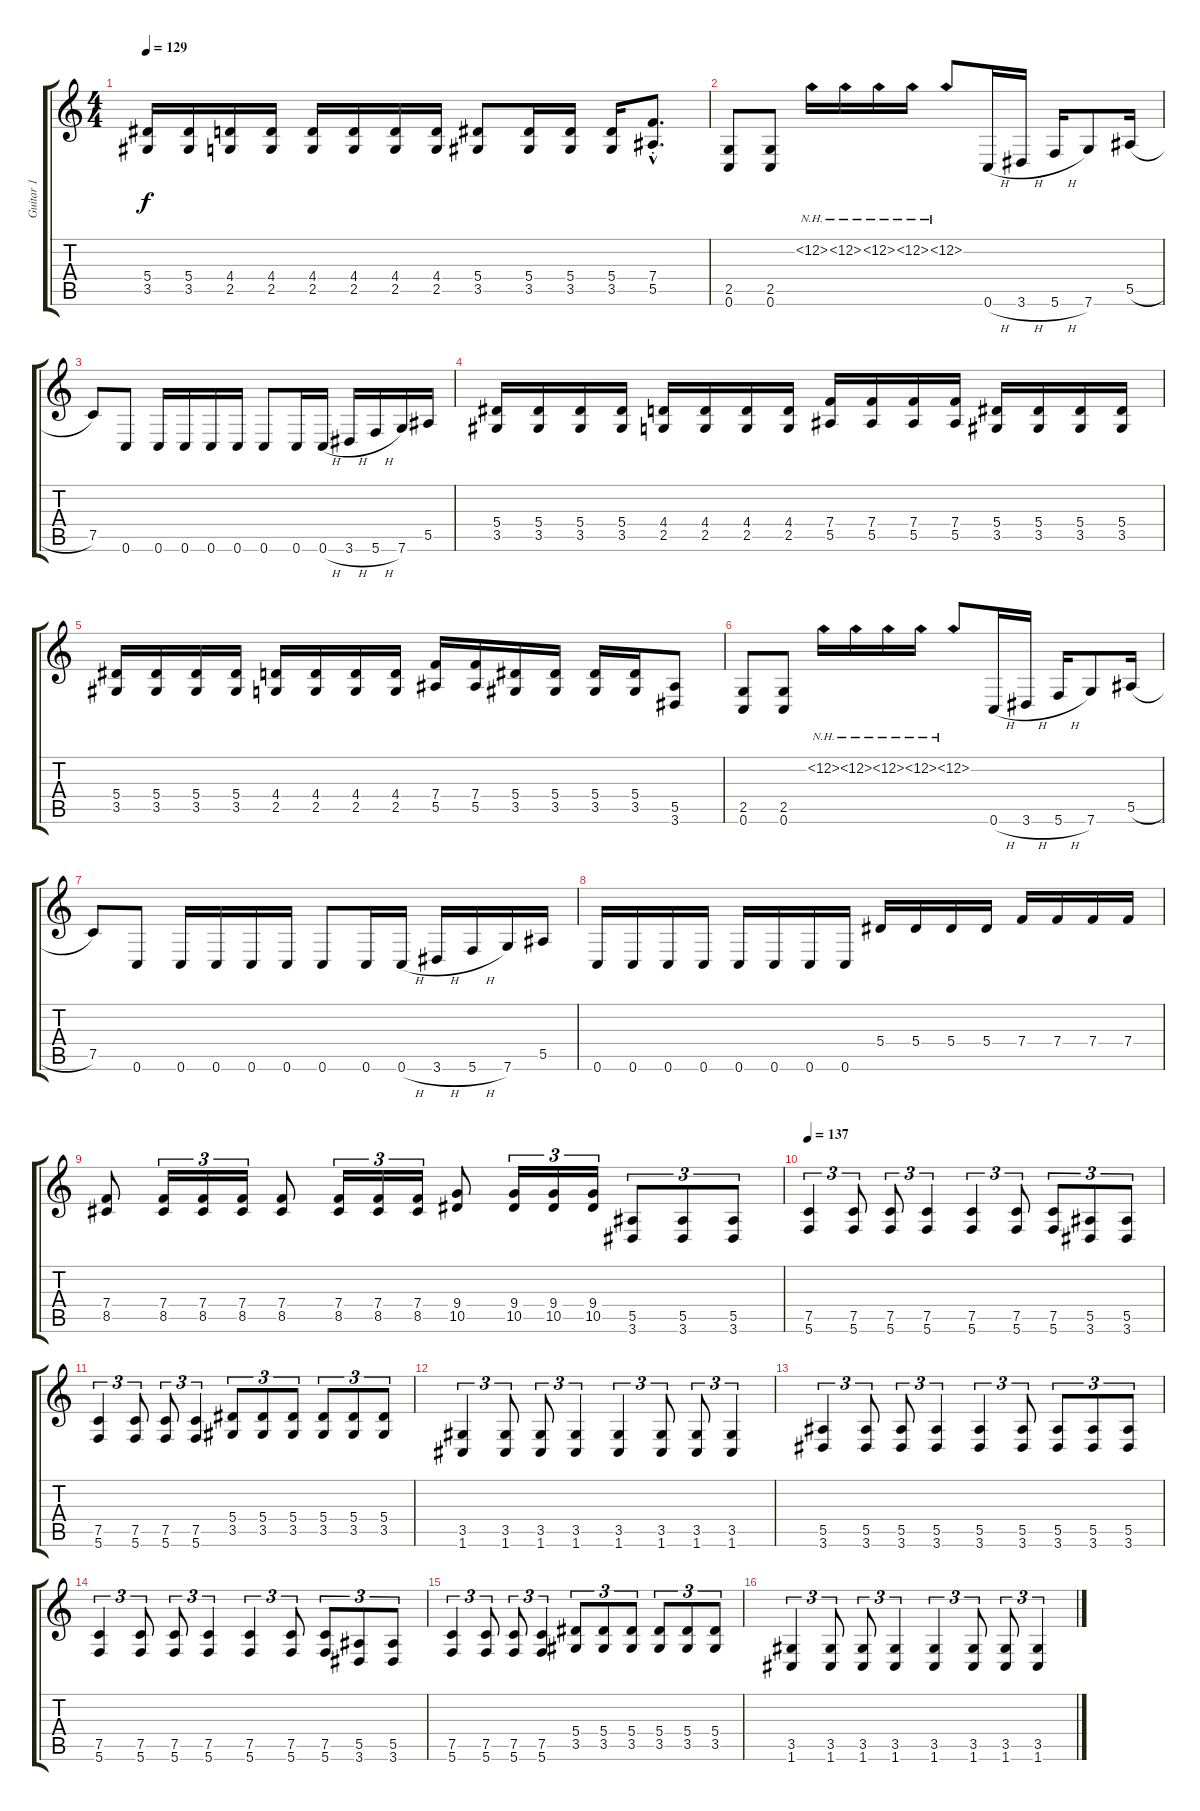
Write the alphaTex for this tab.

\track ("Guitar 1" "Guitar 1") {instrument distortionguitar}
\staff {score tabs}
\tuning (C4 G3 Eb3 Bb2 F2 C2) {hide}
\ts (4 4)
\tempo 129
\clef g2
\ks c
(5.4 3.5).16{dy f} (5.4 3.5).16 (4.4 2.5).16 (4.4 2.5).16 (4.4 2.5).16 (4.4 2.5).16 (4.4 2.5).16 (4.4 2.5).16 (5.4 3.5).8 (5.4 3.5).16 (5.4 3.5).16 (5.4 3.5).16 (7.4{hac st} 5.5{hac st}).8{d} |
\section ("" "")
(2.5 0.6).8 (2.5 0.6).8 12.2{nh}.16 12.2{nh}.16 12.2{nh}.16 12.2{nh}.16 12.2{nh}.8 0.6{h}.16 3.6{h}.16 5.6{h}.16 7.6.8 5.5{h}.16 |
7.5.8 0.6.8 0.6.16 0.6.16 0.6.16 0.6.16 0.6.8 0.6.16 0.6{h}.16 3.6{h}.16 5.6{h}.16 7.6.16 5.5.16 |
(5.4 3.5).16 (5.4 3.5).16 (5.4 3.5).16 (5.4 3.5).16 (4.4 2.5).16 (4.4 2.5).16 (4.4 2.5).16 (4.4 2.5).16 (7.4 5.5).16 (7.4 5.5).16 (7.4 5.5).16 (7.4 5.5).16 (5.4 3.5).16 (5.4 3.5).16 (5.4 3.5).16 (5.4 3.5).16 |
(5.4 3.5).16 (5.4 3.5).16 (5.4 3.5).16 (5.4 3.5).16 (4.4 2.5).16 (4.4 2.5).16 (4.4 2.5).16 (4.4 2.5).16 (7.4 5.5).16 (7.4 5.5).16 (5.4 3.5).16 (5.4 3.5).16 (5.4 3.5).16 (5.4 3.5).16 (5.5 3.6).8 |
(2.5 0.6).8 (2.5 0.6).8 12.2{nh}.16 12.2{nh}.16 12.2{nh}.16 12.2{nh}.16 12.2{nh}.8 0.6{h}.16 3.6{h}.16 5.6{h}.16 7.6.8 5.5{h}.16 |
7.5.8 0.6.8 0.6.16 0.6.16 0.6.16 0.6.16 0.6.8 0.6.16 0.6{h}.16 3.6{h}.16 5.6{h}.16 7.6.16 5.5.16 |
0.6.16 0.6.16 0.6.16 0.6.16 0.6.16 0.6.16 0.6.16 0.6.16 5.4.16 5.4.16 5.4.16 5.4.16 7.4.16 7.4.16 7.4.16 7.4.16 |
(7.4 8.5).8 (7.4 8.5).16{tu (3 2)} (7.4 8.5).16{tu (3 2)} (7.4 8.5).16{tu (3 2)} (7.4 8.5).8 (7.4 8.5).16{tu (3 2)} (7.4 8.5).16{tu (3 2)} (7.4 8.5).16{tu (3 2)} (9.4 10.5).8 (9.4 10.5).16{tu (3 2)} (9.4 10.5).16{tu (3 2)} (9.4 10.5).16{tu (3 2)} (5.5 3.6).8{tu (3 2)} (5.5 3.6).8{tu (3 2)} (5.5 3.6).8{tu (3 2)} |
\section ("" "")
\tempo 137
(7.5 5.6).4{tu (3 2)} (7.5 5.6).8{tu (3 2)} (7.5 5.6).8{tu (3 2)} (7.5 5.6).4{tu (3 2)} (7.5 5.6).4{tu (3 2)} (7.5 5.6).8{tu (3 2)} (7.5 5.6).8{tu (3 2)} (5.5 3.6).8{tu (3 2)} (5.5 3.6).8{tu (3 2)} |
(7.5 5.6).4{tu (3 2)} (7.5 5.6).8{tu (3 2)} (7.5 5.6).8{tu (3 2)} (7.5 5.6).4{tu (3 2)} (5.4 3.5).8{tu (3 2)} (5.4 3.5).8{tu (3 2)} (5.4 3.5).8{tu (3 2)} (5.4 3.5).8{tu (3 2)} (5.4 3.5).8{tu (3 2)} (5.4 3.5).8{tu (3 2)} |
(3.5 1.6).4{tu (3 2)} (3.5 1.6).8{tu (3 2)} (3.5 1.6).8{tu (3 2)} (3.5 1.6).4{tu (3 2)} (3.5 1.6).4{tu (3 2)} (3.5 1.6).8{tu (3 2)} (3.5 1.6).8{tu (3 2)} (3.5 1.6).4{tu (3 2)} |
(5.5 3.6).4{tu (3 2)} (5.5 3.6).8{tu (3 2)} (5.5 3.6).8{tu (3 2)} (5.5 3.6).4{tu (3 2)} (5.5 3.6).4{tu (3 2)} (5.5 3.6).8{tu (3 2)} (5.5 3.6).8{tu (3 2)} (5.5 3.6).8{tu (3 2)} (5.5 3.6).8{tu (3 2)} |
(7.5 5.6).4{tu (3 2)} (7.5 5.6).8{tu (3 2)} (7.5 5.6).8{tu (3 2)} (7.5 5.6).4{tu (3 2)} (7.5 5.6).4{tu (3 2)} (7.5 5.6).8{tu (3 2)} (7.5 5.6).8{tu (3 2)} (5.5 3.6).8{tu (3 2)} (5.5 3.6).8{tu (3 2)} |
(7.5 5.6).4{tu (3 2)} (7.5 5.6).8{tu (3 2)} (7.5 5.6).8{tu (3 2)} (7.5 5.6).4{tu (3 2)} (5.4 3.5).8{tu (3 2)} (5.4 3.5).8{tu (3 2)} (5.4 3.5).8{tu (3 2)} (5.4 3.5).8{tu (3 2)} (5.4 3.5).8{tu (3 2)} (5.4 3.5).8{tu (3 2)} |
(3.5 1.6).4{tu (3 2)} (3.5 1.6).8{tu (3 2)} (3.5 1.6).8{tu (3 2)} (3.5 1.6).4{tu (3 2)} (3.5 1.6).4{tu (3 2)} (3.5 1.6).8{tu (3 2)} (3.5 1.6).8{tu (3 2)} (3.5 1.6).4{tu (3 2)}
